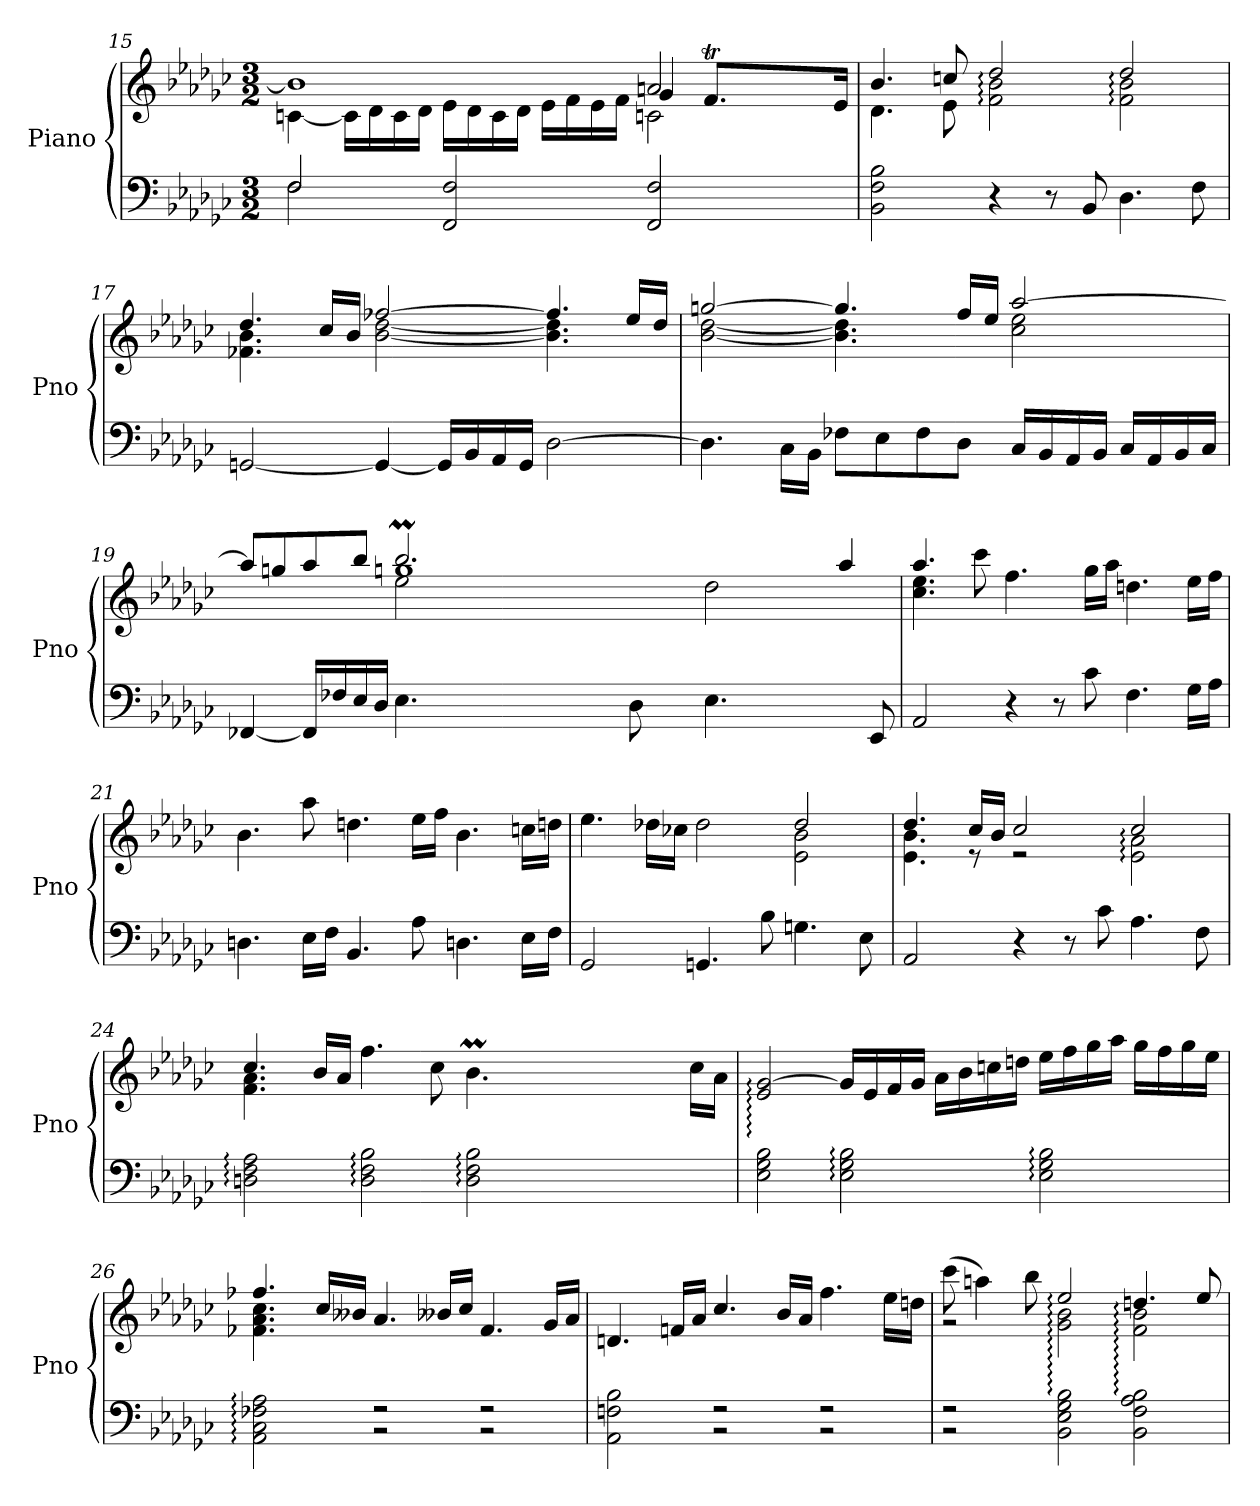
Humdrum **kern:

**kern	**kern
*part1	*part1
*staff2	*staff1
*I"Piano	*
*I'Pno	*
*clefF4	*clefG2
*k[b-e-a-d-g-c-]	*k[b-e-a-d-g-c-]
*G-:	*G-:
*M3/2	*M3/2
=15	=15
*^	*^
*	*	*	*^
*	*	*	*	*^
2F/	2F\	1b-]	[4cn\	1ryy	4ryy
*	*	*	*	*v	*v
.	.	.	16c\LL]	.
.	.	.	16d-\	.
.	.	.	16c\	.
.	.	.	16d-\JJ	.
2FF/ 2F/	1ryy	.	16e-\LL	.
.	.	.	16d-\	.
.	.	.	16c\	.
.	.	.	16d-\JJ	.
.	.	.	16e-\LL	.
.	.	.	16f\	.
.	.	.	16e-\	.
.	.	.	16f\JJ	.
2FF/ 2F/	.	2an/	2cn\	4g-/
*	*	*	*	*^
.	.	.	.	8.ft/L	32g-yy
.	.	.	.	.	32fyy
.	.	.	.	.	32g-yy
.	.	.	.	.	32fyy
.	.	.	.	.	32g-yy
.	.	.	.	.	32fyy
.	.	.	.	16e-/Jk	16ryy
*v	*v	*	*	*	*
*	*	*	*v	*v
!!LO:PB:g=z
=16	=16	=16	=16
2BB-\ 2F\ 2B-\	4.b-/	4.d-\	2ryy
.	8ccn/	8e-\	.
4r	2dd-/	2f\ 2b-\	2fyy: 2b-yy: 2dd-yy:
8r	.	.	.
8BB-/	.	.	.
4.D-\	2dd-/	2f\ 2b-\	2fyy: 2b-yy: 2dd-yy:
8F\	.	.	.
*	*	*v	*v
=17	=17	=17
[2GGn/	4.dd-/	4.f-X\ 4.b-\
.	16cc-/LL	8ryy
.	16b-/JJ	.
4GG/_	[2ff-X/	[2b-\ [2dd-\
16GG/LL]	.	.
16BB-/	.	.
16AA-/	.	.
16GG/JJ	.	.
[2D-\	4.ff-/]	4.b-\] 4.dd-\]
.	16ee-/LL	8ryy
.	16dd-/JJ	.
=18	=18	=18
4.D-\]	[2ggn/	[2b-\ [2dd-\
16C-\LL	.	.
16BB-\JJ	.	.
8F-X\L	4.gg/]	4.b-\] 4.dd-\]
8E-\	.	.
8F-\	.	.
8D-\J	16ff/LL	8ryy
.	16ee-/JJ	.
16C-/LL	[2aa-/	2cc-\ 2ee-\
16BB-/	.	.
16AA-/	.	.
16BB-/JJ	.	.
16C-/LL	.	.
16AA-/	.	.
16BB-/	.	.
16C-/JJ	.	.
!!LO:LB:g=z
=19	=19	=19
*	*^	*^
[4FF-X/	8aa-/L]	2ryy	2ryy	2ryy
.	8ggn/	.	.	.
16FF-/LL]	8aa-/	.	.	.
16F-X/	.	.	.	.
16E-/	8bb-/J	.	.	.
16D-/JJ	.	.	.	.
4.E-\	2.bb-m/	1ggn	32ccc-yy	2ee-\
.	.	.	32bb-yy	.
.	.	.	32ccc-yy	.
.	.	.	32bb-yy	.
.	.	.	32ccc-yy	.
.	.	.	32bb-yy	.
.	.	.	32ccc-yy	.
.	.	.	32bb-yy	.
.	.	.	32ccc-yy	.
.	.	.	32bb-yy	.
.	.	.	32ccc-yy	.
.	.	.	32bb-yy	.
8D-\	.	.	32ccc-yy	.
.	.	.	32bb-yy	.
.	.	.	32ccc-yy	.
.	.	.	32bb-yy	.
4.E-\	.	.	32ccc-yy	2dd-\
.	.	.	32bb-yy	.
.	.	.	32ccc-yy	.
.	.	.	32bb-yy	.
.	.	.	32ccc-yy	.
.	.	.	[32bb-yy	.
.	.	.	16bb-yy]	.
.	4aa-/	.	4ryy	.
8EE-/	.	.	.	.
*	*	*v	*v	*v
=20	=20	=20
2AA-/	4.aa-/	4.cc-\ 4.ee-\
.	8ccc-\	1ryy
4r	4.ff\	.
8r	.	.
8c-\	16gg-\LL	.
.	16aa-\JJ	.
4.F\	4.ddn\	.
16G-\LL	16ee-\LL	8ryy
16A-\JJ	16ff\JJ	.
*	*v	*v
=21	=21
4.Dn\	4.b-\
16E-\LL	8aa-\
16F\JJ	.
4.BB-/	4.ddn\
8A-\	16ee-\LL
.	16ff\JJ
4.Dn\	4.b-\
16E-\LL	16ccn\LL
16F\JJ	16ddn\JJ
!!LO:LB:g=z
=22	=22
*	*^
2GG-/	4.ee-\	1ryy
.	16dd-X\LL	.
.	16cc-X\JJ	.
4.GGn/	2dd-\	.
8B-\	.	.
4.Gn\	2dd-/	2e-\ 2b-\
8E-\	.	.
=23	=23	=23
*	*	*^
2AA-/	4.dd-/	4.e-\ 4.b-\	1ryy
.	16cc-/LL	8re	.
.	16b-/JJ	.	.
4r	2cc-/	2re	.
8r	.	.	.
8c-\	.	.	.
4.A-\	2cc-/	2e-\ 2a-\	2e-yy: 2a-yy: 2cc-yy:
8F\	.	.	.
=24	=24	=24	=24
2Dn\: 2F\: 2A-\:	4.cc-/	4.f\ 4.a-\	4.fyy: 4.a-yy: 4.cc-yy:
.	16b-/LL	8ryy	1ryy
.	16a-/JJ	.	.
2D\: 2F\: 2B-\:	4.ff\	4.ryy@	.
.	8cc-\	8ryy@	.
2D\: 2F\: 2B-\:	4.b-m\	32cc-yy	.
.	.	32b-yy	.
.	.	32cc-yy	.
.	.	32b-yy	.
.	.	32cc-yy	.
.	.	32b-yy	.
.	.	32cc-yy	.
.	.	32b-yy	.
.	.	32cc-yy	.
.	.	[32b-yy	.
.	.	16b-yy]	.
.	16cc-\LL	8ryy	8ryy
.	16a-\JJ	.	.
*	*	*v	*v
!!LO:LB:g=z
=25	=25	=25
2E-\ 2G-\ 2B-\	2e-/ [2g-/	2E-yy: 2G-yy: 2B-yy: 2e-yy: 2g-yy:
2E-\: 2G-\: 2B-\:	16g-/LL]	1ryy
.	16e-/	.
.	16f/	.
.	16g-/JJ	.
.	16a-\LL	.
.	16b-\	.
.	16ccn\	.
.	16ddn\JJ	.
2E-\: 2G-\: 2B-\:	16ee-\LL	.
.	16ff\	.
.	16gg-\	.
.	16aa-\JJ	.
.	16gg-\LL	.
.	16ff\	.
.	16gg-\	.
.	16ee-\JJ	.
=26	=26	=26
*^	*	*^
2AA-\: 2C-\: 2F-X\: 2A-\:	2ryy	4.ff-X/	4.f-X\ 4.a-\ 4.cc-\	4.f-yy: 4.a-yy: 4.cc-yy: 4.ff-yy:
.	.	16cc-/LL	1ryy	1ryy
.	.	16b--X/JJ	.	.
2rF	2rBB	4.a-/	.	.
.	.	16b--X/LL	.	.
.	.	16cc-/JJ	.	.
2rF	2rBB	4.f-/	.	.
.	.	16g-/LL	8ryy	8ryy
.	.	16a-/JJ	.	.
*	*	*v	*v	*v
!!LO:LB:g=z
=27	=27	=27
2AA-\ 2Fn\ 2B-\	2ryy	4.dn/
.	.	16fn/LL
.	.	16a-/JJ
2rF	2rBB	4.cc-/
.	.	16b-/LL
.	.	16a-/JJ
2rF	2rBB	4.ff\
.	.	16ee-\LL
.	.	16ddn\JJ
=28	=28	=28
*	*	*^
*	*	*	*^
2rF	2rBB	(8ccc-\	2rg	2ryy
.	.	4aan\)	.	.
.	.	8bb-\	.	.
2BB-\ 2E-\ 2G-\ 2B-\	1ryy	2ee-/	2g-\ 2b-\	2BB-yy: 2E-yy: 2G-yy: 2B-yy: 2g-yy: 2b-yy: 2ee-yy:
2BB-\ 2F\ 2A-\ 2B-\	.	4.ddn/	2f\ 2b-\	2BB-yy: 2Fyy: 2A-yy: 2B-yy: 2fyy: 2b-yy: 2ddyy:
.	.	8ee-/	.	.
*v	*v	*	*	*
*	*v	*v	*v
=	=
*-	*-
